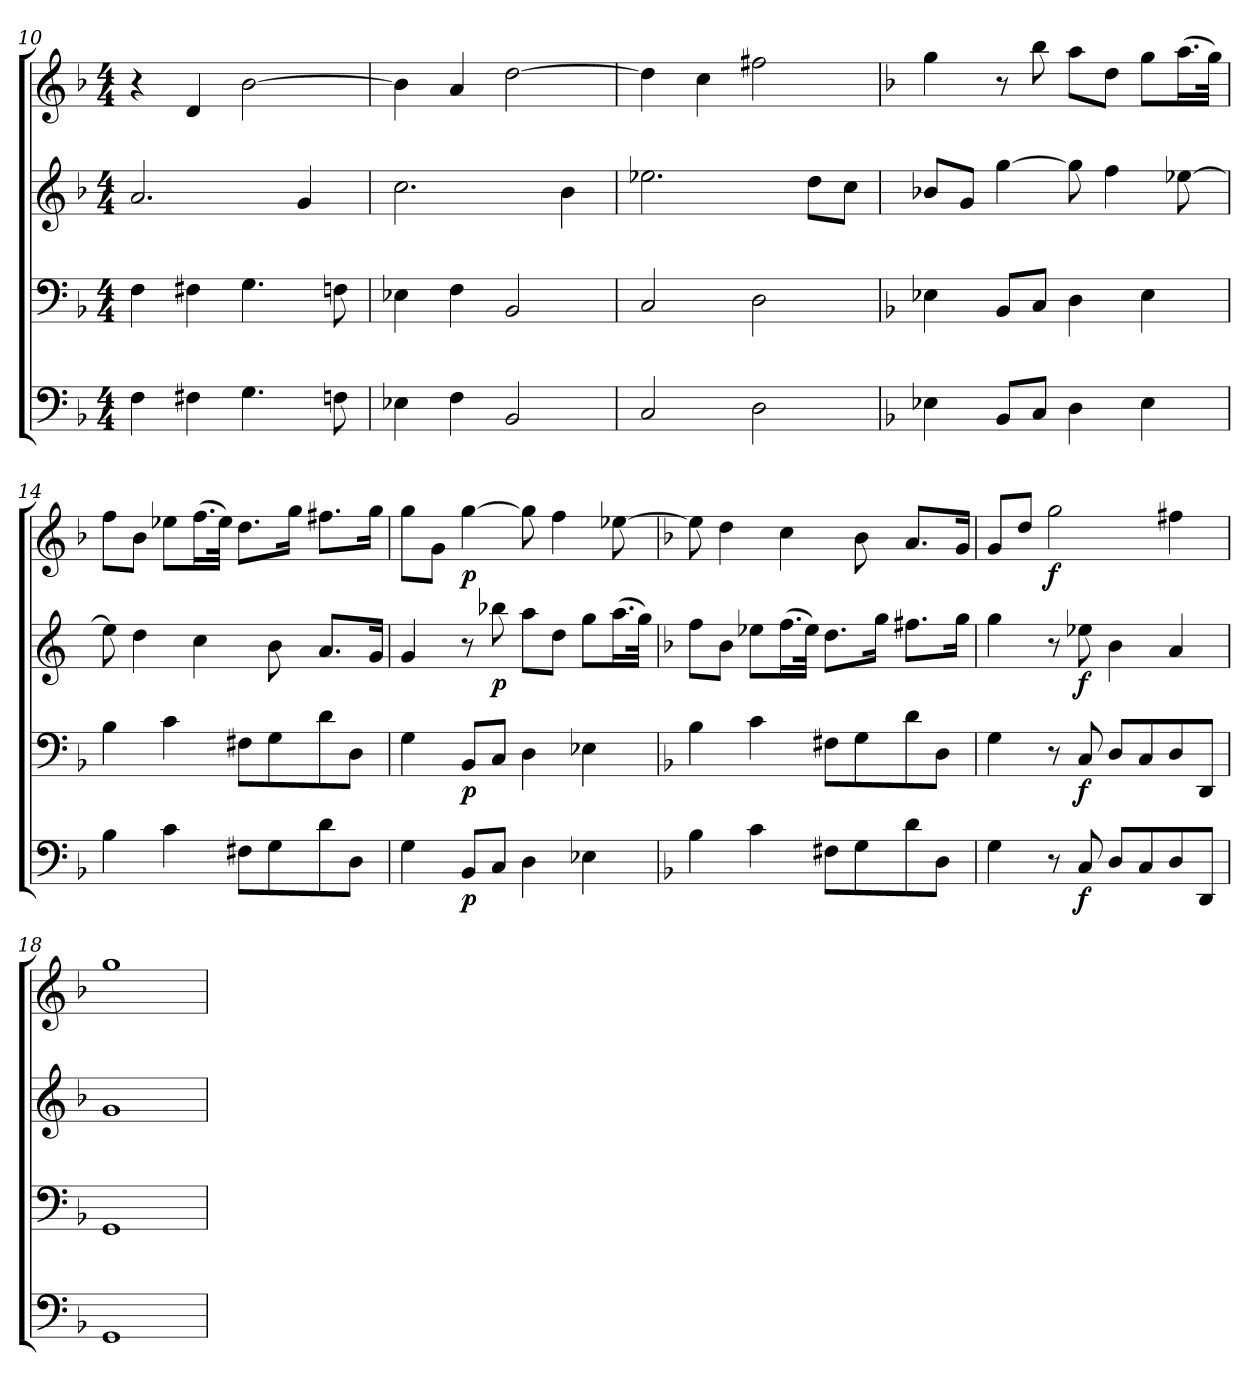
**kern	**dynam	**kern	**dynam	**kern	**dynam	**kern	**dynam
*part4	*part4	*part3	*part3	*part2	*part2	*part1	*part1
*staff4	*staff4	*staff3	*staff3	*staff2	*staff2	*staff1	*staff1
*clefF4	*	*clefF4	*	*clefG2	*	*clefG2	*
*k[b-]	*	*k[b-]	*	*k[b-]	*	*k[b-]	*
*M4/4	*	*M4/4	*	*M4/4	*	*M4/4	*
=10	=10	=10	=10	=10	=10	=10	=10
4F\	.	4F\	.	2.a/	.	4r	.
4F#X\	.	4F#X\	.	.	.	4d/	.
4.G\	.	4.G\	.	.	.	[2b-\	.
.	.	.	.	4g/	.	.	.
8Fn\	.	8Fn\	.	.	.	.	.
=11	=11	=11	=11	=11	=11	=11	=11
4E-X\	.	4E-X\	.	2.cc\	.	4b-\]	.
4F\	.	4F\	.	.	.	4a/	.
2BB-/	.	2BB-/	.	.	.	[2dd\	.
.	.	.	.	4b-\	.	.	.
=12	=12	=12	=12	=12	=12	=12	=12
2C/	.	2C/	.	2.ee-X\	.	4dd\]	.
.	.	.	.	.	.	4cc\	.
2D\	.	2D\	.	.	.	2ff#X\	.
.	.	.	.	8dd\L	.	.	.
.	.	.	.	8cc\J	.	.	.
=13	=13	=13	=13	=13	=13	=13	=13
*	*	*	*	*k[]	*	*	*
4E-X\	.	4E-X\	.	8b-X/L	.	4gg\	.
.	.	.	.	8g/J	.	.	.
8BB-/L	.	8BB-/L	.	[4gg\	.	8r	.
8C/J	.	8C/J	.	.	.	8bb-\	.
4D\	.	4D\	.	8gg\]	.	8aa\L	.
.	.	.	.	4ff\	.	8dd\J	.
4E-\	.	4E-\	.	.	.	8gg\L	.
.	.	.	.	[8ee-X\	.	(16.aa\L	.
.	.	.	.	.	.	32gg\JJk)	.
=14	=14	=14	=14	=14	=14	=14	=14
4B-\	.	4B-\	.	8ee-\]	.	8ff\L	.
.	.	.	.	4dd\	.	8b-\J	.
4c\	.	4c\	.	.	.	8ee-X\L	.
.	.	.	.	4cc\	.	(16.ff\L	.
.	.	.	.	.	.	32ee-\JJk)	.
8F#X\L	.	8F#X\L	.	.	.	8.dd\L	.
8G\	.	8G\	.	8b\	.	.	.
.	.	.	.	.	.	16gg\Jk	.
8d\	.	8d\	.	8.a/L	.	8.ff#X\L	.
8D\J	.	8D\J	.	.	.	.	.
.	.	.	.	16g/Jk	.	16gg\Jk	.
=15	=15	=15	=15	=15	=15	=15	=15
4G\	.	4G\	.	4g/	.	8gg\L	.
.	.	.	.	.	.	8g\J	.
8BB-/L	p	8BB-/L	p	8r	.	[4gg\	p
8C/J	.	8C/J	.	8bb-X\	p	.	.
4D\	.	4D\	.	8aa\L	.	8gg\]	.
.	.	.	.	8dd\J	.	4ff\	.
4E-X\	.	4E-X\	.	8gg\L	.	.	.
.	.	.	.	(16.aa\L	.	[8ee-X\	.
.	.	.	.	32gg\JJk)	.	.	.
=16	=16	=16	=16	=16	=16	=16	=16
*	*	*	*	*k[b-]	*	*	*
4B-\	.	4B-\	.	8ff\L	.	8ee-\]	.
.	.	.	.	8b-\J	.	4dd\	.
4c\	.	4c\	.	8ee-X\L	.	.	.
.	.	.	.	(16.ff\L	.	4cc\	.
.	.	.	.	32ee-\JJk)	.	.	.
8F#X\L	.	8F#X\L	.	8.dd\L	.	.	.
8G\	.	8G\	.	.	.	8b-\	.
.	.	.	.	16gg\Jk	.	.	.
8d\	.	8d\	.	8.ff#X\L	.	8.a/L	.
8D\J	.	8D\J	.	.	.	.	.
.	.	.	.	16gg\Jk	.	16g/Jk	.
=17	=17	=17	=17	=17	=17	=17	=17
4G\	.	4G\	.	4gg\	.	8g/L	.
.	.	.	.	.	.	8dd/J	.
8r	.	8r	.	8r	.	2gg\	f
8C/	f	8C/	f	8ee-X\	f	.	.
8D/L	.	8D/L	.	4b-\	.	.	.
8C/	.	8C/	.	.	.	.	.
8D/	.	8D/	.	4a/	.	4ff#X\	.
8DD/J	.	8DD/J	.	.	.	.	.
=18	=18	=18	=18	=18	=18	=18	=18
1GG	.	1GG	.	1g	.	1gg	.
=	=	=	=	=	=	=	=
*-	*-	*-	*-	*-	*-	*-	*-
